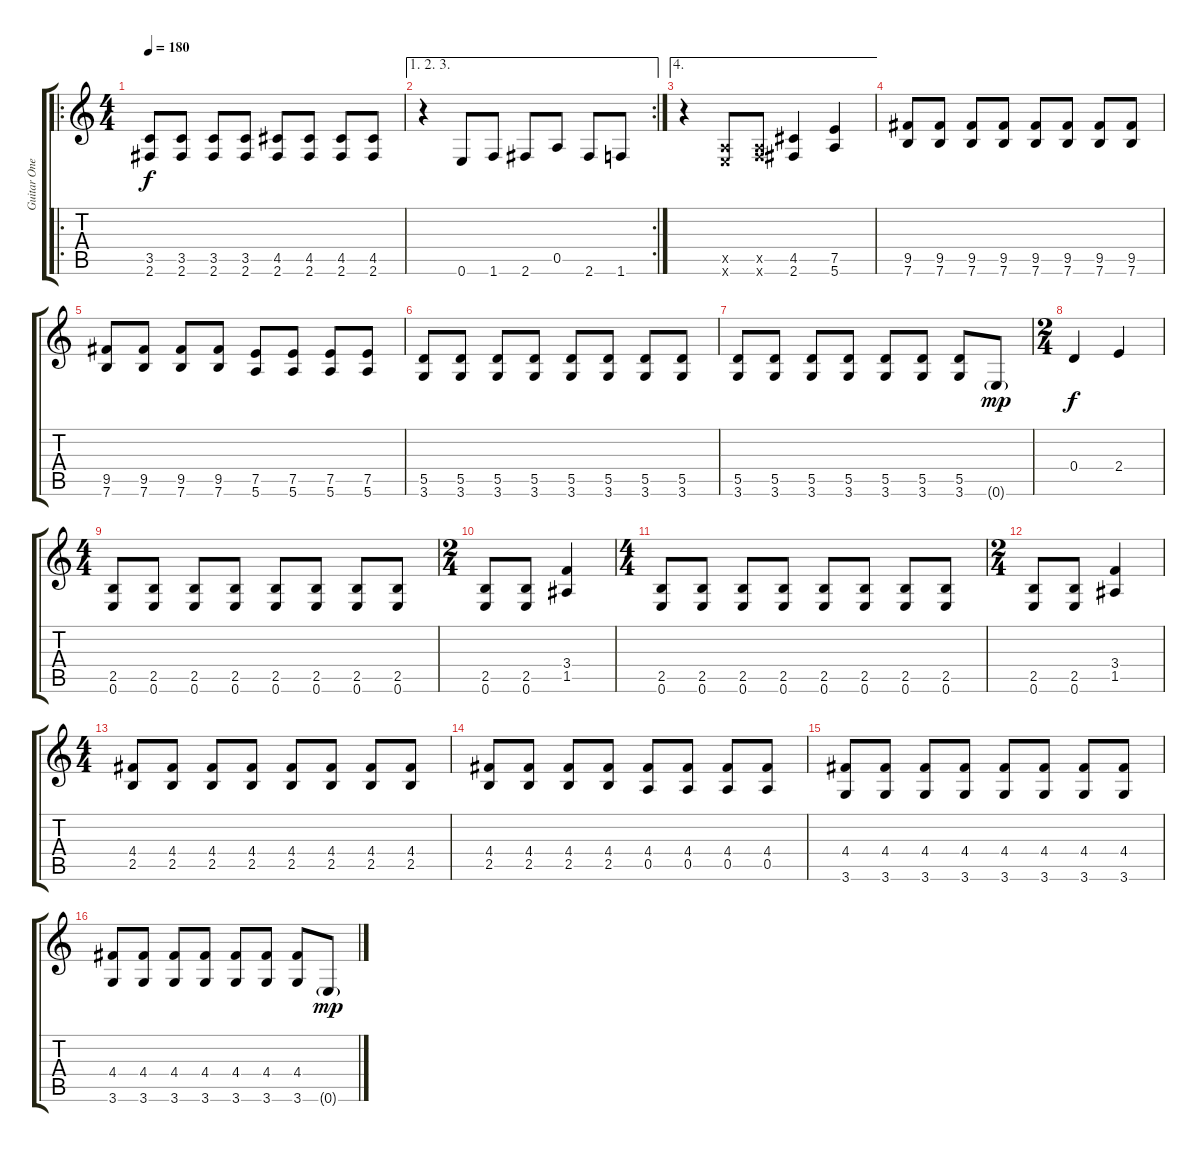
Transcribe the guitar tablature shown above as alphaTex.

\track ("Guitar One" "Guitar One") {instrument overdrivenguitar}
\staff {score tabs}
\tuning (E4 B3 G3 D3 A2 E2) {hide}
\ro
\ts (4 4)
\tempo 180
\clef g2
\ks c
(3.5 2.6).8{dy f} (3.5 2.6).8 (3.5 2.6).8 (3.5 2.6).8 (4.5 2.6).8 (4.5 2.6).8 (4.5 2.6).8 (4.5 2.6).8 |
\ae (1 2 3)
\rc 2
r.4 0.6.8 1.6.8 2.6.8 0.5.8 2.6.8 1.6.8 |
\ae 4
r.4 (0.5{x} 0.6{x}).8 (0.5{x} 1.6{x}).8 (4.5 2.6).4 (7.5 5.6).4 |
(9.5 7.6).8 (9.5 7.6).8 (9.5 7.6).8 (9.5 7.6).8 (9.5 7.6).8 (9.5 7.6).8 (9.5 7.6).8 (9.5 7.6).8 |
(9.5 7.6).8 (9.5 7.6).8 (9.5 7.6).8 (9.5 7.6).8 (7.5 5.6).8 (7.5 5.6).8 (7.5 5.6).8 (7.5 5.6).8 |
(5.5 3.6).8 (5.5 3.6).8 (5.5 3.6).8 (5.5 3.6).8 (5.5 3.6).8 (5.5 3.6).8 (5.5 3.6).8 (5.5 3.6).8 |
(5.5 3.6).8 (5.5 3.6).8 (5.5 3.6).8 (5.5 3.6).8 (5.5 3.6).8 (5.5 3.6).8 (5.5 3.6).8 0.6{g}.8{dy mp} |
\ts (2 4)
0.4.4{dy f} 2.4.4 |
\ts (4 4)
(2.5 0.6).8 (2.5 0.6).8 (2.5 0.6).8 (2.5 0.6).8 (2.5 0.6).8 (2.5 0.6).8 (2.5 0.6).8 (2.5 0.6).8 |
\ts (2 4)
(2.5 0.6).8 (2.5 0.6).8 (3.4 1.5).4 |
\ts (4 4)
(2.5 0.6).8 (2.5 0.6).8 (2.5 0.6).8 (2.5 0.6).8 (2.5 0.6).8 (2.5 0.6).8 (2.5 0.6).8 (2.5 0.6).8 |
\ts (2 4)
(2.5 0.6).8 (2.5 0.6).8 (3.4 1.5).4 |
\ts (4 4)
(4.4 2.5).8 (4.4 2.5).8 (4.4 2.5).8 (4.4 2.5).8 (4.4 2.5).8 (4.4 2.5).8 (4.4 2.5).8 (4.4 2.5).8 |
(4.4 2.5).8 (4.4 2.5).8 (4.4 2.5).8 (4.4 2.5).8 (4.4 0.5).8 (4.4 0.5).8 (4.4 0.5).8 (4.4 0.5).8 |
(4.4 3.6).8 (4.4 3.6).8 (4.4 3.6).8 (4.4 3.6).8 (4.4 3.6).8 (4.4 3.6).8 (4.4 3.6).8 (4.4 3.6).8 |
(4.4 3.6).8 (4.4 3.6).8 (4.4 3.6).8 (4.4 3.6).8 (4.4 3.6).8 (4.4 3.6).8 (4.4 3.6).8 0.6{g}.8{dy mp}
